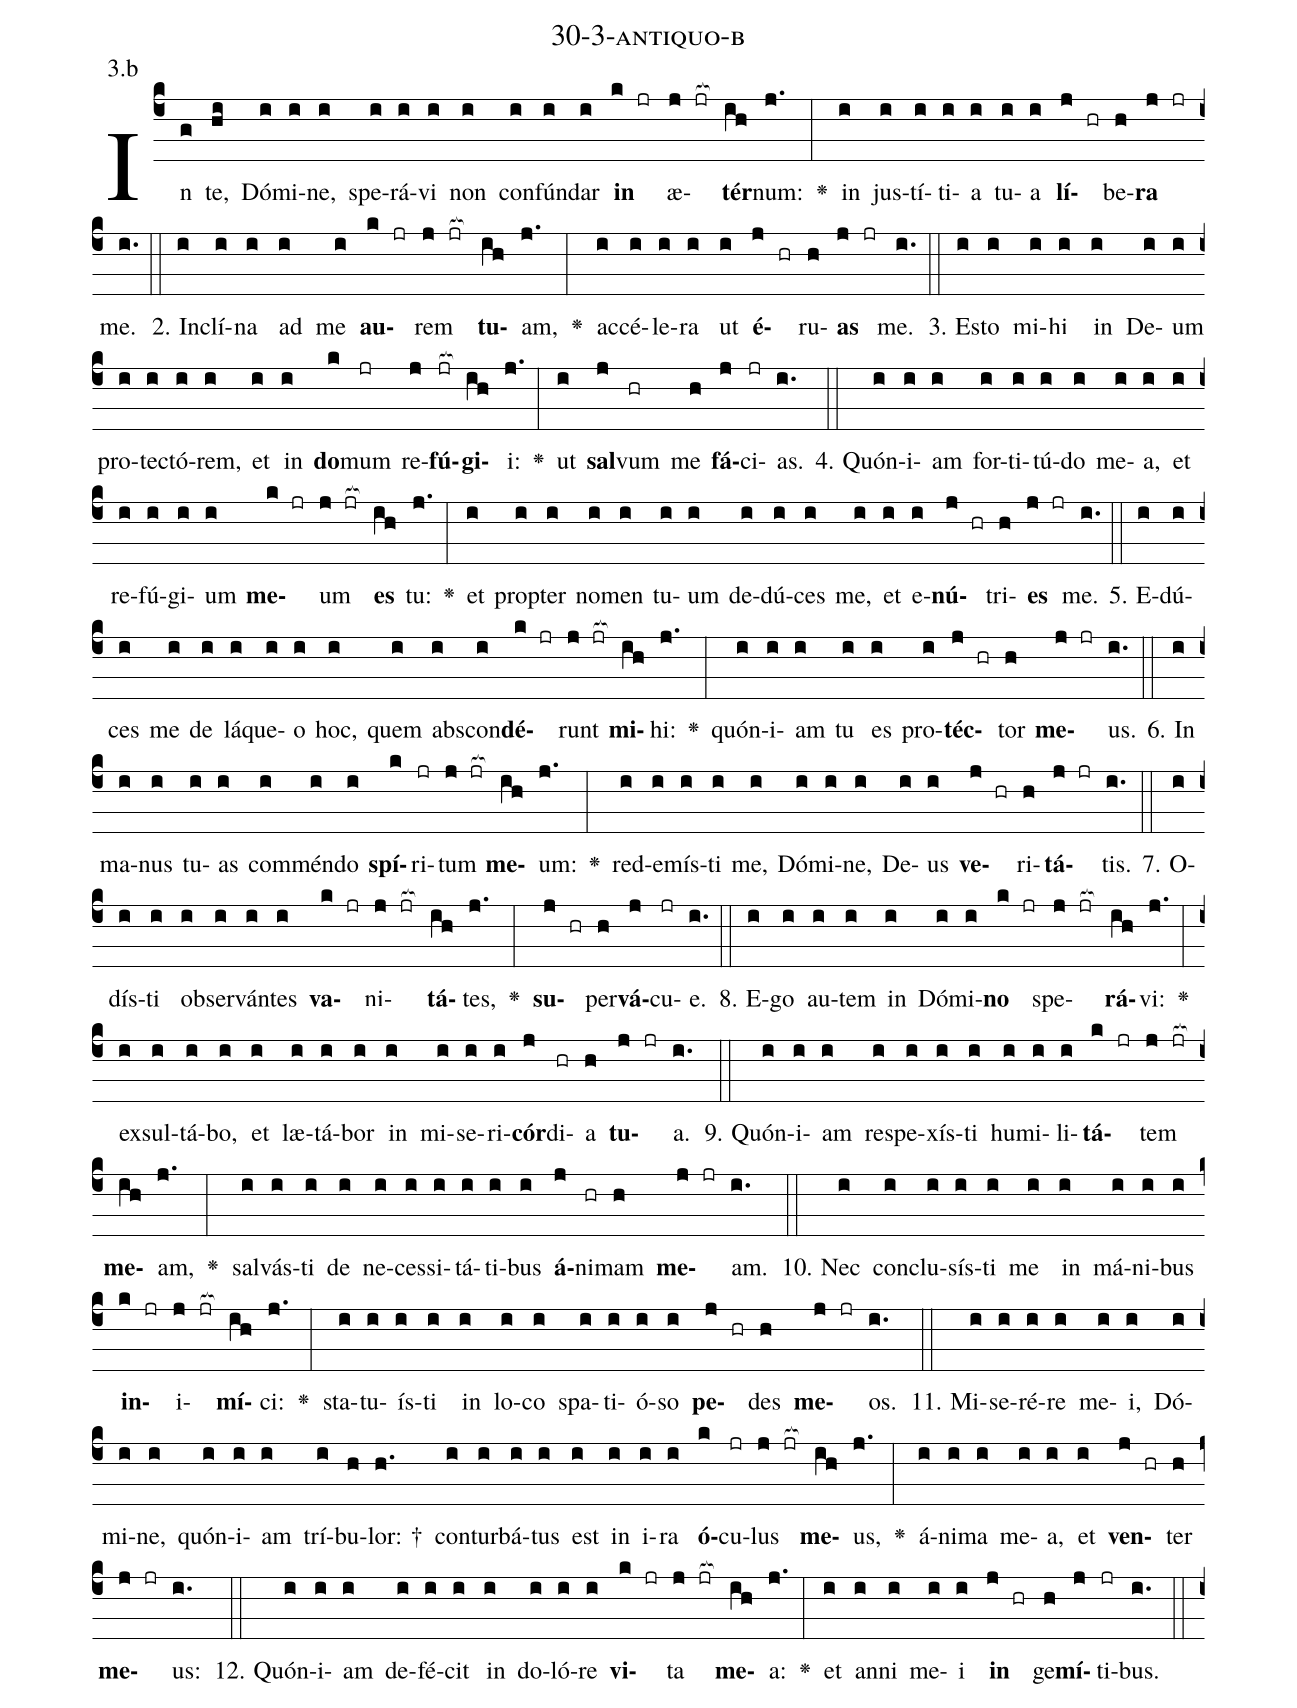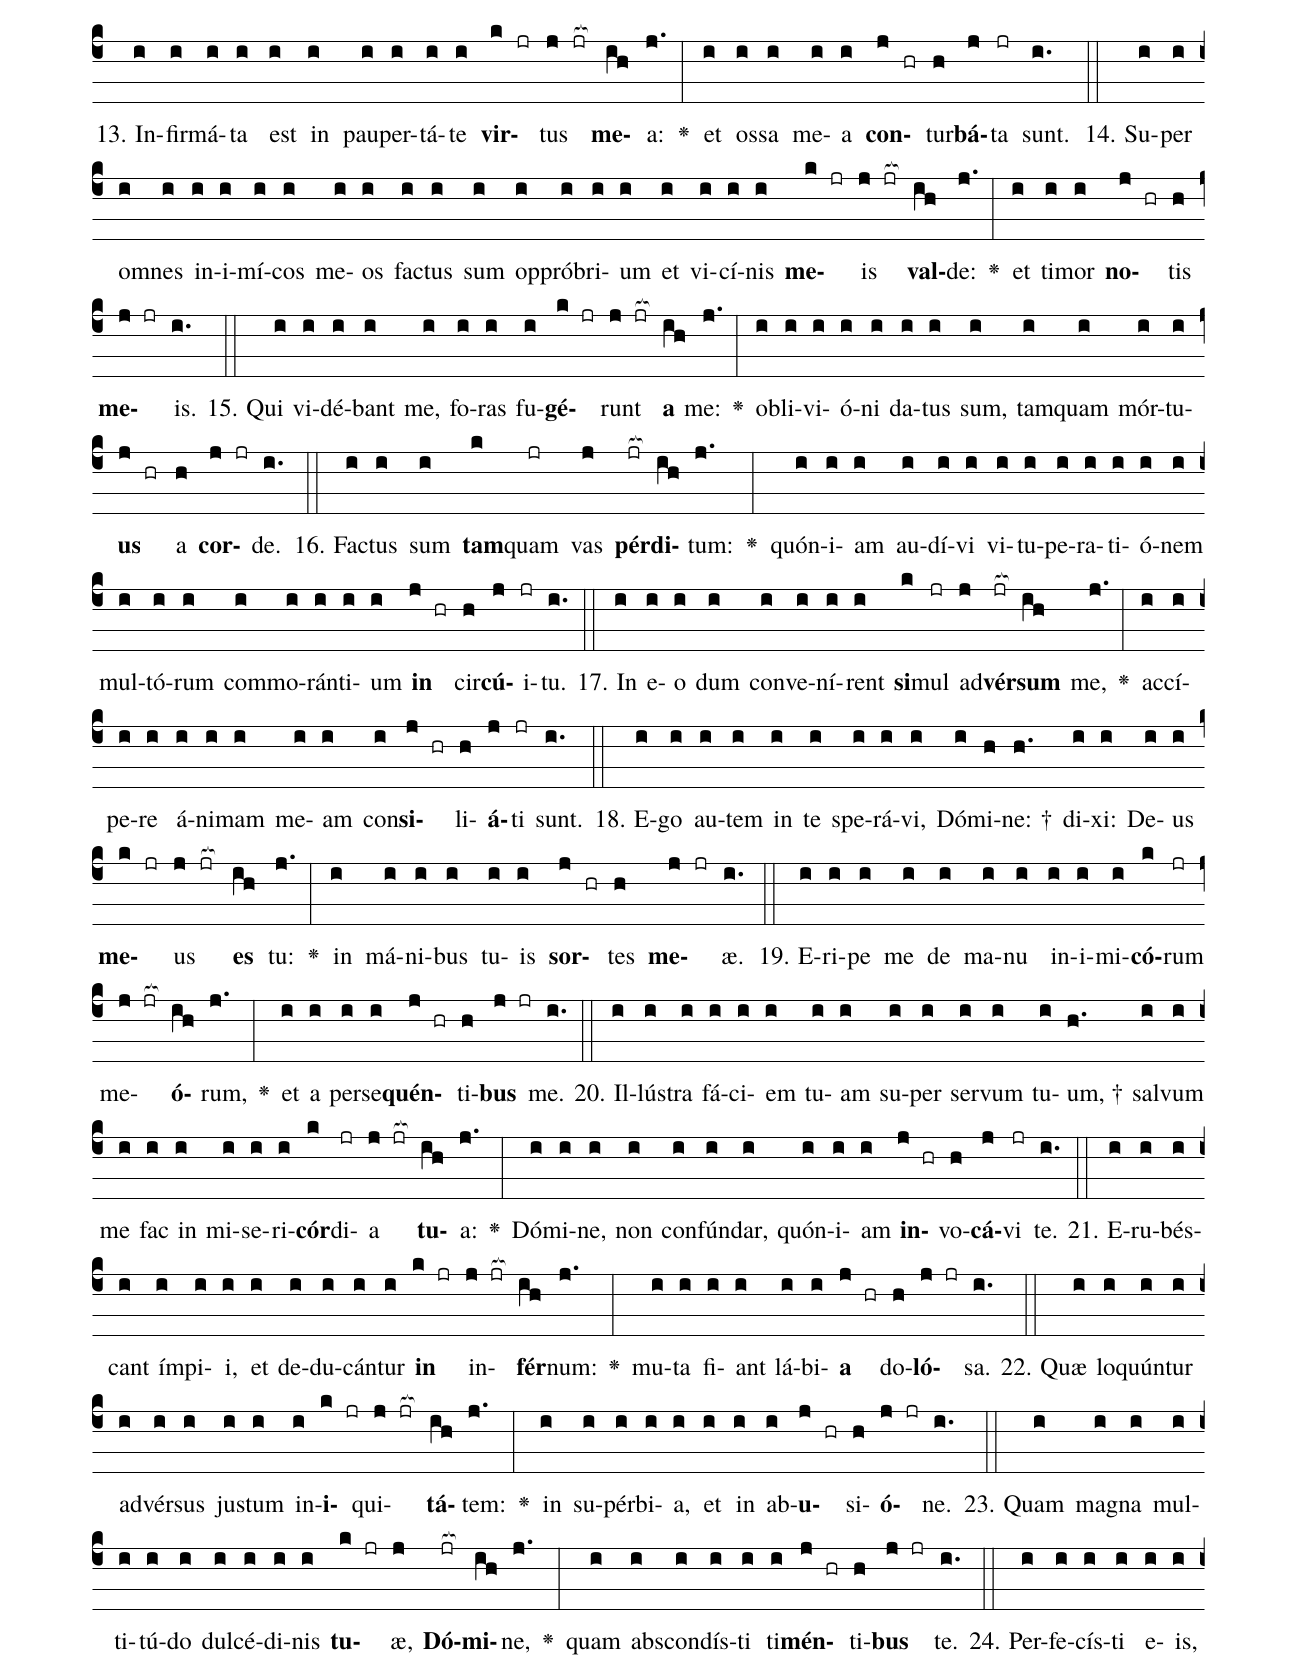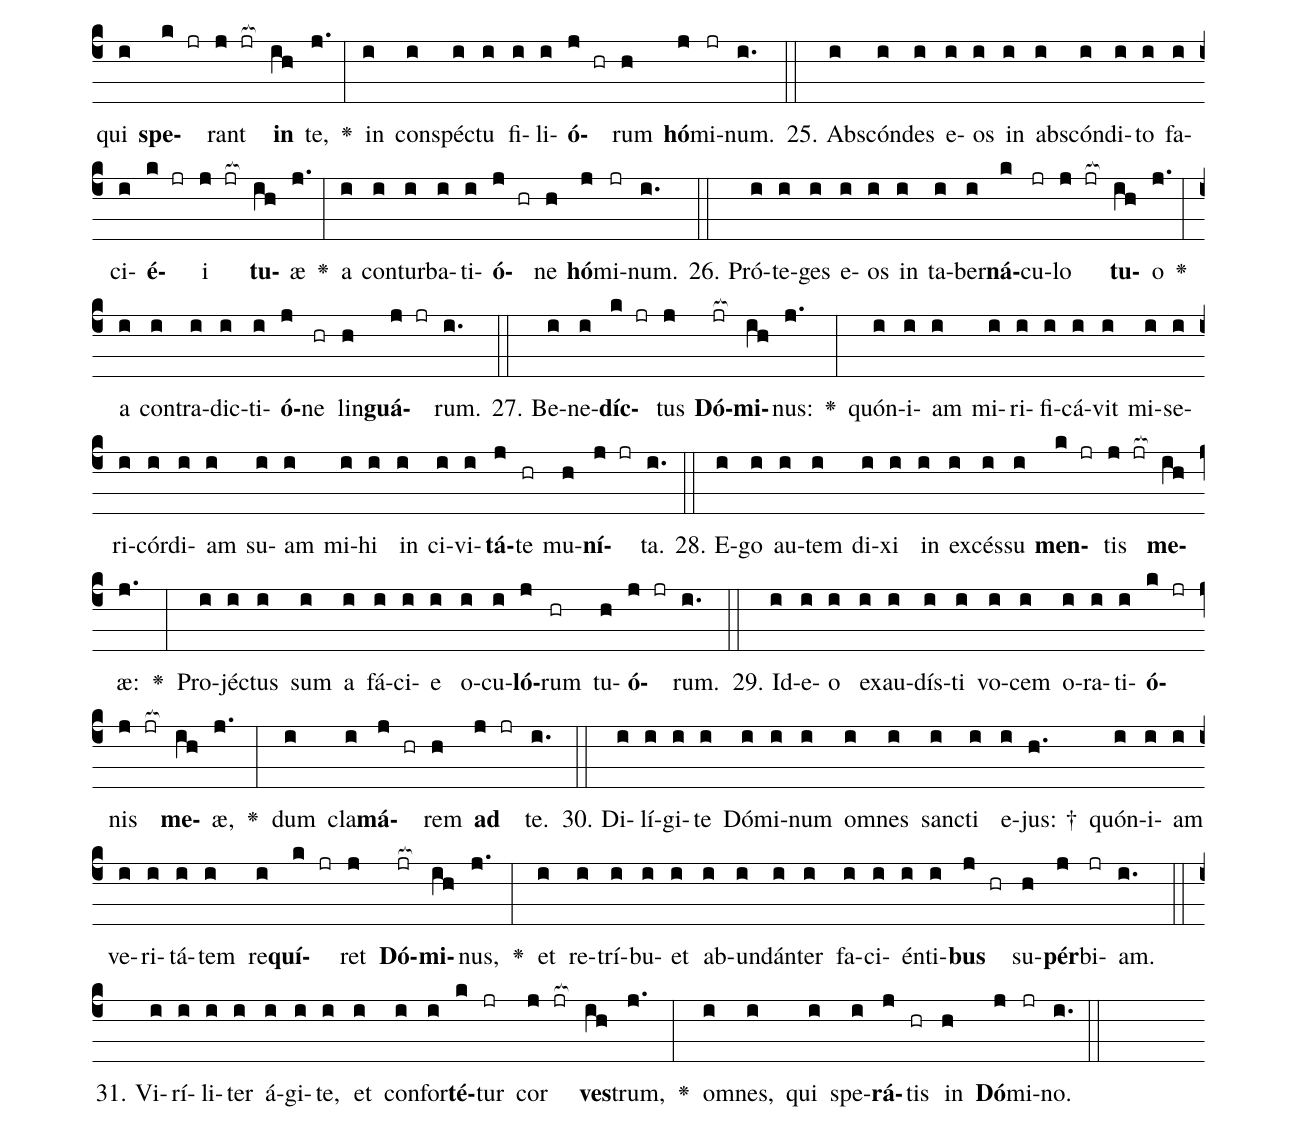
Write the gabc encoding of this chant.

name: 30-3-antiquo-b;
annotation: 3.b;
%%
(c4)In(g) te,(hi) Dó(i)mi(i)ne,(i) spe(i)rá(i)vi(i) non(i) con(i)fún(i)dar(i) <b>in</b>(k jr) æ(j jr[ocb:1{])<b>tér</b>(ih[ocb:0}])num:(j.) <v>\greheightstar</v>(:) in(i) jus(i)tí(i)ti(i)a(i) tu(i)a(i) <b>lí</b>(j hr)be(h)<b>ra</b>(j jr) me.(i.) (::)
2. In(i)clí(i)na(i) ad(i) me(i) <b>au</b>(k jr)rem(j jr[ocb:1{]) <b>tu</b>(ih[ocb:0}])am,(j.) <v>\greheightstar</v>(:) ac(i)cé(i)le(i)ra(i) ut(i) <b>é</b>(j hr)ru(h)<b>as</b>(j jr) me.(i.) (::)
3. Es(i)to(i) mi(i)hi(i) in(i) De(i)um(i) pro(i)tec(i)tó(i)rem,(i) et(i) in(i) <b>do</b>(k)mum(jr) re(j)<b>fú</b>(jr[ocb:1{])<b>gi</b>(ih[ocb:0}])i:(j.) <v>\greheightstar</v>(:) ut(i) <b>sal</b>(j)vum(hr) me(h) <b>fá</b>(j)ci(jr)as.(i.) (::)
4. Quón(i)i(i)am(i) for(i)ti(i)tú(i)do(i) me(i)a,(i) et(i) re(i)fú(i)gi(i)um(i) <b>me</b>(k jr)um(j jr[ocb:1{]) <b>es</b>(ih[ocb:0}]) tu:(j.) <v>\greheightstar</v>(:) et(i) prop(i)ter(i) no(i)men(i) tu(i)um(i) de(i)dú(i)ces(i) me,(i) et(i) e(i)<b>nú</b>(j hr)tri(h)<b>es</b>(j jr) me.(i.) (::)
5. E(i)dú(i)ces(i) me(i) de(i) lá(i)que(i)o(i) hoc,(i) quem(i) abs(i)con(i)<b>dé</b>(k jr)runt(j jr[ocb:1{]) <b>mi</b>(ih[ocb:0}])hi:(j.) <v>\greheightstar</v>(:) quón(i)i(i)am(i) tu(i) es(i) pro(i)<b>téc</b>(j hr)tor(h) <b>me</b>(j jr)us.(i.) (::)
6. In(i) ma(i)nus(i) tu(i)as(i) com(i)mén(i)do(i) <b>spí</b>(k)ri(jr)tum(j jr[ocb:1{]) <b>me</b>(ih[ocb:0}])um:(j.) <v>\greheightstar</v>(:) red(i)e(i)mís(i)ti(i) me,(i) Dó(i)mi(i)ne,(i) De(i)us(i) <b>ve</b>(j hr)ri(h)<b>tá</b>(j jr)tis.(i.) (::)
7. O(i)dís(i)ti(i) ob(i)ser(i)ván(i)tes(i) <b>va</b>(k jr)ni(j jr[ocb:1{])<b>tá</b>(ih[ocb:0}])tes,(j.) <v>\greheightstar</v>(:) <b>su</b>(j hr)per(h)<b>vá</b>(j)cu(jr)e.(i.) (::)
8. E(i)go(i) au(i)tem(i) in(i) Dó(i)mi(i)<b>no</b>(k jr) spe(j jr[ocb:1{])<b>rá</b>(ih[ocb:0}])vi:(j.) <v>\greheightstar</v>(:) ex(i)sul(i)tá(i)bo,(i) et(i) læ(i)tá(i)bor(i) in(i) mi(i)se(i)ri(i)<b>cór</b>(j)di(hr)a(h) <b>tu</b>(j jr)a.(i.) (::)
9. Quón(i)i(i)am(i) re(i)spe(i)xís(i)ti(i) hu(i)mi(i)li(i)<b>tá</b>(k jr)tem(j jr[ocb:1{]) <b>me</b>(ih[ocb:0}])am,(j.) <v>\greheightstar</v>(:) sal(i)vás(i)ti(i) de(i) ne(i)ces(i)si(i)tá(i)ti(i)bus(i) <b>á</b>(j)ni(hr)mam(h) <b>me</b>(j jr)am.(i.) (::)
10. Nec(i) con(i)clu(i)sís(i)ti(i) me(i) in(i) má(i)ni(i)bus(i) <b>in</b>(k jr)i(j jr[ocb:1{])<b>mí</b>(ih[ocb:0}])ci:(j.) <v>\greheightstar</v>(:) sta(i)tu(i)ís(i)ti(i) in(i) lo(i)co(i) spa(i)ti(i)ó(i)so(i) <b>pe</b>(j hr)des(h) <b>me</b>(j jr)os.(i.) (::)
11. Mi(i)se(i)ré(i)re(i) me(i)i,(i) Dó(i)mi(i)ne,(i) quón(i)i(i)am(i) trí(i)bu(h)lor: †(h.) con(i)tur(i)bá(i)tus(i) est(i) in(i) i(i)ra(i) <b>ó</b>(k)cu(jr)lus(j jr[ocb:1{]) <b>me</b>(ih[ocb:0}])us,(j.) <v>\greheightstar</v>(:) á(i)ni(i)ma(i) me(i)a,(i) et(i) <b>ven</b>(j hr)ter(h) <b>me</b>(j jr)us:(i.) (::)
12. Quón(i)i(i)am(i) de(i)fé(i)cit(i) in(i) do(i)ló(i)re(i) <b>vi</b>(k jr)ta(j jr[ocb:1{]) <b>me</b>(ih[ocb:0}])a:(j.) <v>\greheightstar</v>(:) et(i) an(i)ni(i) me(i)i(i) <b>in</b>(j hr) ge(h)<b>mí</b>(j)ti(jr)bus.(i.) (::)
13. In(i)fir(i)má(i)ta(i) est(i) in(i) pau(i)per(i)tá(i)te(i) <b>vir</b>(k jr)tus(j jr[ocb:1{]) <b>me</b>(ih[ocb:0}])a:(j.) <v>\greheightstar</v>(:) et(i) os(i)sa(i) me(i)a(i) <b>con</b>(j hr)tur(h)<b>bá</b>(j)ta(jr) sunt.(i.) (::)
14. Su(i)per(i) om(i)nes(i) in(i)i(i)mí(i)cos(i) me(i)os(i) fac(i)tus(i) sum(i) op(i)pró(i)bri(i)um(i) et(i) vi(i)cí(i)nis(i) <b>me</b>(k jr)is(j jr[ocb:1{]) <b>val</b>(ih[ocb:0}])de:(j.) <v>\greheightstar</v>(:) et(i) ti(i)mor(i) <b>no</b>(j hr)tis(h) <b>me</b>(j jr)is.(i.) (::)
15. Qui(i) vi(i)dé(i)bant(i) me,(i) fo(i)ras(i) fu(i)<b>gé</b>(k jr)runt(j jr[ocb:1{]) <b>a</b>(ih[ocb:0}]) me:(j.) <v>\greheightstar</v>(:) ob(i)li(i)vi(i)ó(i)ni(i) da(i)tus(i) sum,(i) tam(i)quam(i) mór(i)tu(i)<b>us</b>(j hr) a(h) <b>cor</b>(j jr)de.(i.) (::)
16. Fac(i)tus(i) sum(i) <b>tam</b>(k)quam(jr) vas(j) <b>pér</b>(jr[ocb:1{])<b>di</b>(ih[ocb:0}])tum:(j.) <v>\greheightstar</v>(:) quón(i)i(i)am(i) au(i)dí(i)vi(i) vi(i)tu(i)pe(i)ra(i)ti(i)ó(i)nem(i) mul(i)tó(i)rum(i) com(i)mo(i)rán(i)ti(i)um(i) <b>in</b>(j hr) cir(h)<b>cú</b>(j)i(jr)tu.(i.) (::)
17. In(i) e(i)o(i) dum(i) con(i)ve(i)ní(i)rent(i) <b>si</b>(k)mul(jr) ad(j)<b>vér</b>(jr[ocb:1{])<b>sum</b>(ih[ocb:0}]) me,(j.) <v>\greheightstar</v>(:) ac(i)cí(i)pe(i)re(i) á(i)ni(i)mam(i) me(i)am(i) con(i)<b>si</b>(j hr)li(h)<b>á</b>(j)ti(jr) sunt.(i.) (::)
18. E(i)go(i) au(i)tem(i) in(i) te(i) spe(i)rá(i)vi,(i) Dó(i)mi(h)ne: †(h.) di(i)xi:(i) De(i)us(i) <b>me</b>(k jr)us(j jr[ocb:1{]) <b>es</b>(ih[ocb:0}]) tu:(j.) <v>\greheightstar</v>(:) in(i) má(i)ni(i)bus(i) tu(i)is(i) <b>sor</b>(j hr)tes(h) <b>me</b>(j jr)æ.(i.) (::)
19. E(i)ri(i)pe(i) me(i) de(i) ma(i)nu(i) in(i)i(i)mi(i)<b>có</b>(k)rum(jr) me(j jr[ocb:1{])<b>ó</b>(ih[ocb:0}])rum,(j.) <v>\greheightstar</v>(:) et(i) a(i) per(i)se(i)<b>quén</b>(j hr)ti(h)<b>bus</b>(j jr) me.(i.) (::)
20. Il(i)lús(i)tra(i) fá(i)ci(i)em(i) tu(i)am(i) su(i)per(i) ser(i)vum(i) tu(i)um, †(h.) sal(i)vum(i) me(i) fac(i) in(i) mi(i)se(i)ri(i)<b>cór</b>(k)di(jr)a(j jr[ocb:1{]) <b>tu</b>(ih[ocb:0}])a:(j.) <v>\greheightstar</v>(:) Dó(i)mi(i)ne,(i) non(i) con(i)fún(i)dar,(i) quón(i)i(i)am(i) <b>in</b>(j hr)vo(h)<b>cá</b>(j)vi(jr) te.(i.) (::)
21. E(i)ru(i)bés(i)cant(i) ím(i)pi(i)i,(i) et(i) de(i)du(i)cán(i)tur(i) <b>in</b>(k jr) in(j jr[ocb:1{])<b>fér</b>(ih[ocb:0}])num:(j.) <v>\greheightstar</v>(:) mu(i)ta(i) fi(i)ant(i) lá(i)bi(i)<b>a</b>(j hr) do(h)<b>ló</b>(j jr)sa.(i.) (::)
22. Quæ(i) lo(i)quún(i)tur(i) ad(i)vér(i)sus(i) jus(i)tum(i) in(i)<b>i</b>(k jr)qui(j jr[ocb:1{])<b>tá</b>(ih[ocb:0}])tem:(j.) <v>\greheightstar</v>(:) in(i) su(i)pér(i)bi(i)a,(i) et(i) in(i) ab(i)<b>u</b>(j hr)si(h)<b>ó</b>(j jr)ne.(i.) (::)
23. Quam(i) ma(i)gna(i) mul(i)ti(i)tú(i)do(i) dul(i)cé(i)di(i)nis(i) <b>tu</b>(k jr)æ,(j) <b>Dó</b>(jr[ocb:1{])<b>mi</b>(ih[ocb:0}])ne,(j.) <v>\greheightstar</v>(:) quam(i) abs(i)con(i)dís(i)ti(i) ti(i)<b>mén</b>(j hr)ti(h)<b>bus</b>(j jr) te.(i.) (::)
24. Per(i)fe(i)cís(i)ti(i) e(i)is,(i) qui(i) <b>spe</b>(k jr)rant(j jr[ocb:1{]) <b>in</b>(ih[ocb:0}]) te,(j.) <v>\greheightstar</v>(:) in(i) con(i)spéc(i)tu(i) fi(i)li(i)<b>ó</b>(j hr)rum(h) <b>hó</b>(j)mi(jr)num.(i.) (::)
25. Abs(i)cón(i)des(i) e(i)os(i) in(i) abs(i)cón(i)di(i)to(i) fa(i)ci(i)<b>é</b>(k jr)i(j jr[ocb:1{]) <b>tu</b>(ih[ocb:0}])æ(j.) <v>\greheightstar</v>(:) a(i) con(i)tur(i)ba(i)ti(i)<b>ó</b>(j hr)ne(h) <b>hó</b>(j)mi(jr)num.(i.) (::)
26. Pró(i)te(i)ges(i) e(i)os(i) in(i) ta(i)ber(i)<b>ná</b>(k)cu(jr)lo(j jr[ocb:1{]) <b>tu</b>(ih[ocb:0}])o(j.) <v>\greheightstar</v>(:) a(i) con(i)tra(i)dic(i)ti(i)<b>ó</b>(j)ne(hr) lin(h)<b>guá</b>(j jr)rum.(i.) (::)
27. Be(i)ne(i)<b>díc</b>(k jr)tus(j) <b>Dó</b>(jr[ocb:1{])<b>mi</b>(ih[ocb:0}])nus:(j.) <v>\greheightstar</v>(:) quón(i)i(i)am(i) mi(i)ri(i)fi(i)cá(i)vit(i) mi(i)se(i)ri(i)cór(i)di(i)am(i) su(i)am(i) mi(i)hi(i) in(i) ci(i)vi(i)<b>tá</b>(j)te(hr) mu(h)<b>ní</b>(j jr)ta.(i.) (::)
28. E(i)go(i) au(i)tem(i) di(i)xi(i) in(i) ex(i)cés(i)su(i) <b>men</b>(k jr)tis(j jr[ocb:1{]) <b>me</b>(ih[ocb:0}])æ:(j.) <v>\greheightstar</v>(:) Pro(i)jéc(i)tus(i) sum(i) a(i) fá(i)ci(i)e(i) o(i)cu(i)<b>ló</b>(j)rum(hr) tu(h)<b>ó</b>(j jr)rum.(i.) (::)
29. Id(i)e(i)o(i) ex(i)au(i)dís(i)ti(i) vo(i)cem(i) o(i)ra(i)ti(i)<b>ó</b>(k jr)nis(j jr[ocb:1{]) <b>me</b>(ih[ocb:0}])æ,(j.) <v>\greheightstar</v>(:) dum(i) cla(i)<b>má</b>(j hr)rem(h) <b>ad</b>(j jr) te.(i.) (::)
30. Di(i)lí(i)gi(i)te(i) Dó(i)mi(i)num(i) om(i)nes(i) sanc(i)ti(i) e(i)jus: †(h.) quón(i)i(i)am(i) ve(i)ri(i)tá(i)tem(i) re(i)<b>quí</b>(k jr)ret(j) <b>Dó</b>(jr[ocb:1{])<b>mi</b>(ih[ocb:0}])nus,(j.) <v>\greheightstar</v>(:) et(i) re(i)trí(i)bu(i)et(i) ab(i)un(i)dán(i)ter(i) fa(i)ci(i)én(i)ti(i)<b>bus</b>(j hr) su(h)<b>pér</b>(j)bi(jr)am.(i.) (::)
31. Vi(i)rí(i)li(i)ter(i) á(i)gi(i)te,(i) et(i) con(i)for(i)<b>té</b>(k)tur(jr) cor(j jr[ocb:1{]) <b>ves</b>(ih[ocb:0}])trum,(j.) <v>\greheightstar</v>(:) om(i)nes,(i) qui(i) spe(i)<b>rá</b>(j)tis(hr) in(h) <b>Dó</b>(j)mi(jr)no.(i.) (::)
